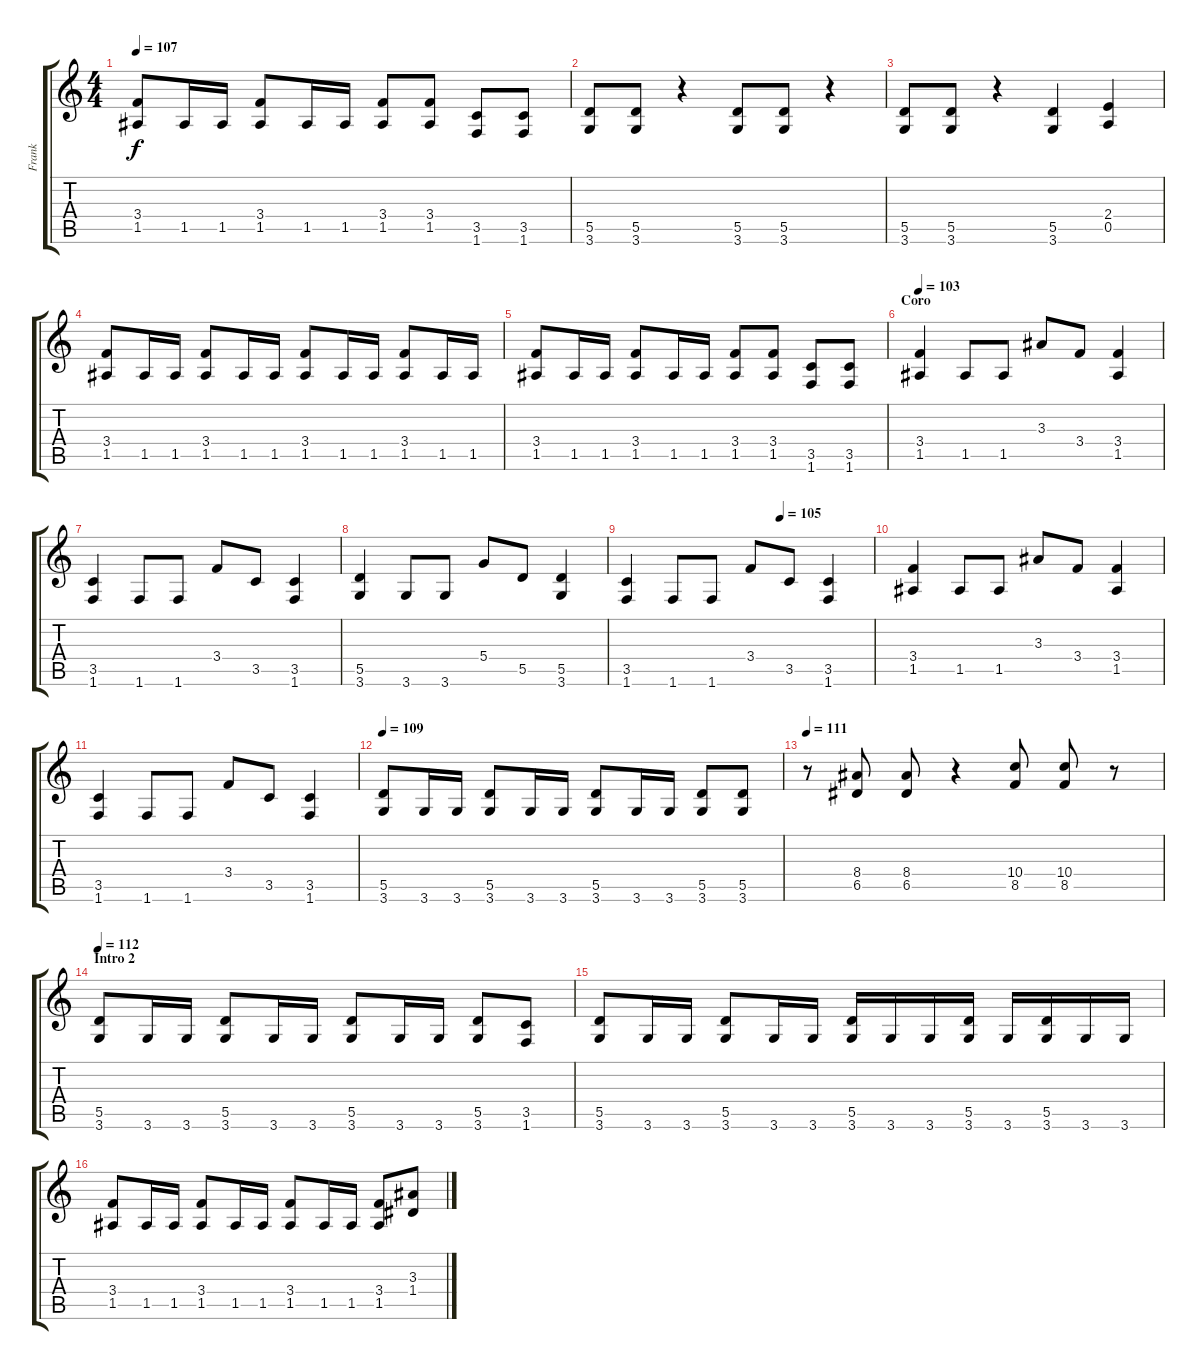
\track ("Frank" "Frank") {instrument distortionguitar}
\staff {score tabs}
\tuning (E4 B3 G3 D3 A2 E2) {hide}
\ts (4 4)
\tempo 107
\clef g2
\ks c
(3.4 1.5).8{dy f} 1.5.16 1.5.16 (3.4 1.5).8 1.5.16 1.5.16 (3.4 1.5).8 (3.4 1.5).8 (3.5 1.6).8 (3.5 1.6).8 |
(5.5 3.6).8 (5.5 3.6).8 r.4 (5.5 3.6).8 (5.5 3.6).8 r.4 |
(5.5 3.6).8 (5.5 3.6).8 r.4 (5.5 3.6).4 (2.4 0.5).4 |
(3.4 1.5).8 1.5.16 1.5.16 (3.4 1.5).8 1.5.16 1.5.16 (3.4 1.5).8 1.5.16 1.5.16 (3.4 1.5).8 1.5.16 1.5.16 |
(3.4 1.5).8 1.5.16 1.5.16 (3.4 1.5).8 1.5.16 1.5.16 (3.4 1.5).8 (3.4 1.5).8 (3.5 1.6).8 (3.5 1.6).8 |
\section ("" "Coro")
\tempo 103
(3.4 1.5).4 1.5.8 1.5.8 3.3.8 3.4.8 (3.4 1.5).4 |
(3.5 1.6).4 1.6.8 1.6.8 3.4.8 3.5.8 (3.5 1.6).4 |
(5.5 3.6).4 3.6.8 3.6.8 5.4.8 5.5.8 (5.5 3.6).4 |
\tempo (105 0.625)
(3.5 1.6).4 1.6.8 1.6.8 3.4.8 3.5.8 (3.5 1.6).4 |
(3.4 1.5).4 1.5.8 1.5.8 3.3.8 3.4.8 (3.4 1.5).4 |
(3.5 1.6).4 1.6.8 1.6.8 3.4.8 3.5.8 (3.5 1.6).4 |
\tempo 109
(5.5 3.6).8 3.6.16 3.6.16 (5.5 3.6).8 3.6.16 3.6.16 (5.5 3.6).8 3.6.16 3.6.16 (5.5 3.6).8 (5.5 3.6).8 |
\tempo 111
r.8 (8.4 6.5).8 (8.4 6.5).8 r.4 (10.4 8.5).8 (10.4 8.5).8 r.8 |
\section ("" "Intro 2")
\tempo 112
(5.5 3.6).8 3.6.16 3.6.16 (5.5 3.6).8 3.6.16 3.6.16 (5.5 3.6).8 3.6.16 3.6.16 (5.5 3.6).8 (3.5 1.6).8 |
(5.5 3.6).8 3.6.16 3.6.16 (5.5 3.6).8 3.6.16 3.6.16 (5.5 3.6).16 3.6.16 3.6.16 (5.5 3.6).16 3.6.16 (5.5 3.6).16 3.6.16 3.6.16 |
(3.4 1.5).8 1.5.16 1.5.16 (3.4 1.5).8 1.5.16 1.5.16 (3.4 1.5).8 1.5.16 1.5.16 (3.4 1.5).8 (3.3 1.4).8
